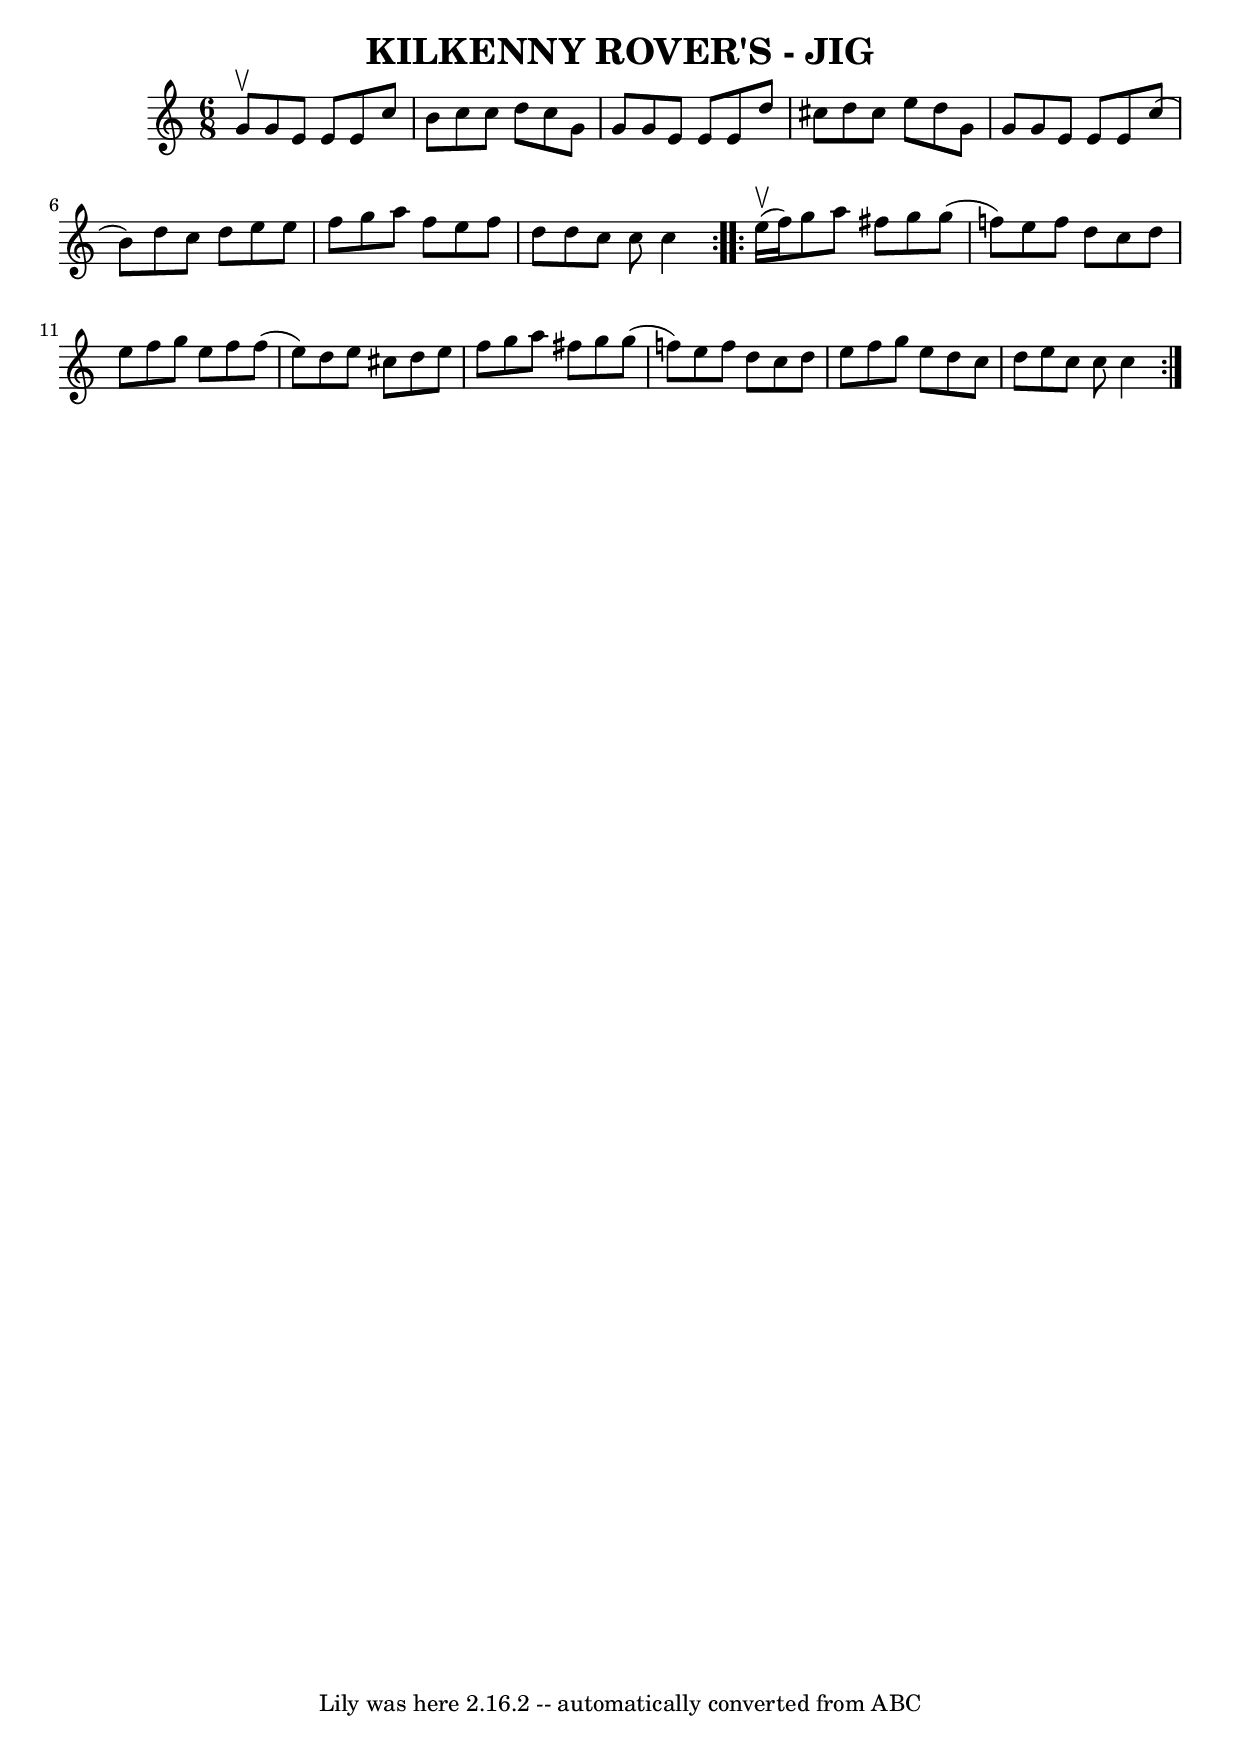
\version "2.16.2"
\include "Mammoth.ily"
\header {
	%% book = "Ryan's Mammoth Collection of Fiddle Tunes"
	crossRefNumber = "1"
	footnotes = ""
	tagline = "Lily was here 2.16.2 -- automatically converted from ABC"
	title = "KILKENNY ROVER'S - JIG"
}
voicedefault =  {


\repeat volta 2 {
\time 6/8 
\key c \major g'8^\upbow       |
 g'8 e'8 e'8 e'8 
 c''8 b'8    |
 c''8 c''8 d''8 c''8 g'8 g'8    
|
 g'8 e'8 e'8 e'8 d''8 cis''8    |
 d''8    
cis''8 e''8 d''8 g'8 g'8        |
 g'8 e'8 e'8 e'8 
 c''8 (b'8)   |
 d''8 c''8 d''8 e''8 e''8 f''8   
 |
 g''8 a''8 f''8 e''8 f''8 d''8    |
 d''8    
c''8 c''8 c''4    }     \repeat volta 2 { e''16 (^\upbow f''16)  
     |
 g''8 a''8 fis''8 g''8 g''8 (f''!8)   |
 
 e''8 f''8 d''8 c''8 d''8 e''8    |
 f''8 g''8    
e''8 f''8 f''8 (e''8)   |
 d''8 e''8 cis''8 d''8   
 e''8 f''8        |
 g''8 a''8 fis''8 g''8 g''8 (
f''!8)   |
 e''8 f''8 d''8 c''8 d''8 e''8    |
 
 f''8 g''8 e''8 d''8 c''8 d''8    |
 e''8 c''8    
c''8 c''4    }   
}

\score{
    <<

	\context Staff="default"
	{
	    \voicedefault 
	}

    >>
	\layout {
	}
	\midi {}
}
